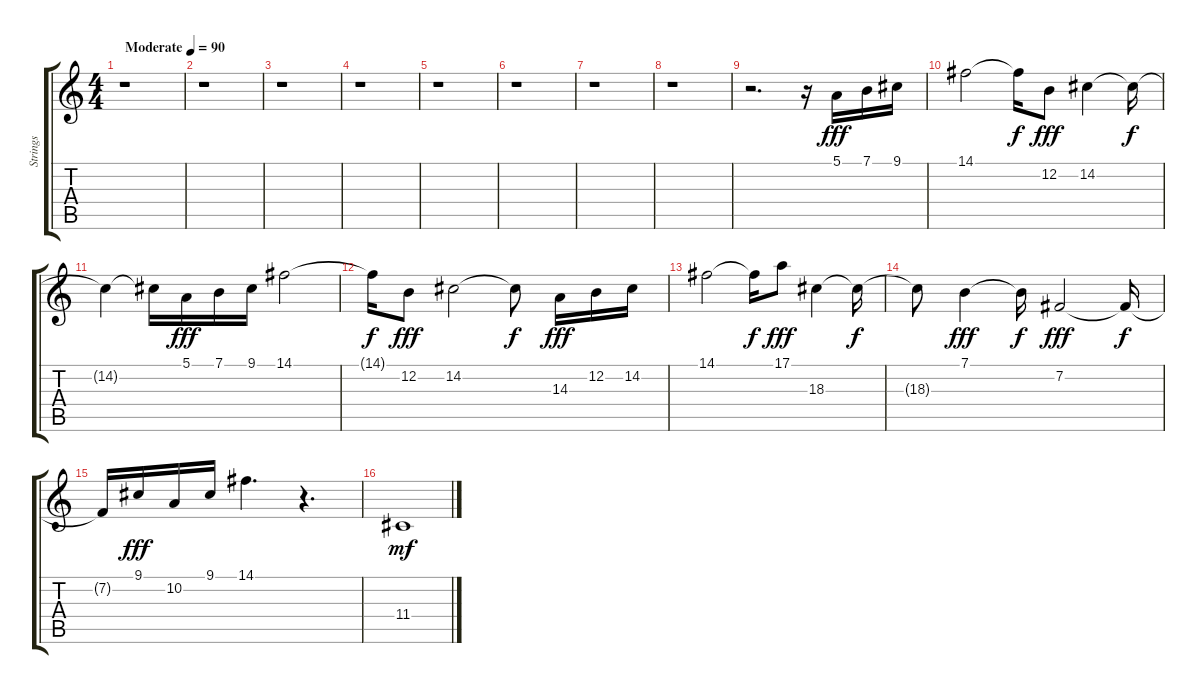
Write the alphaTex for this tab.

\track ("Strings" "Strings") {instrument stringensemble1}
\staff {score tabs}
\tuning (E4 B3 G3 D3 A2 E2) {hide}
\ts (4 4)
\tempo (90 "Moderate")
\clef g2
\ks c
r.1{dy fff instrument stringensemble1} |
r.1 |
r.1 |
r.1 |
r.1 |
r.1 |
r.1 |
r.1 |
r.2{d} r.16 5.1.16 7.1.16 9.1.16 |
14.1.2 14.1{t}.16{dy f} 12.2.8{dy fff} 14.2.4 14.2{t}.16{dy f} |
14.2{t}.4 14.2{t}.16 5.1.16{dy fff} 7.1.16 9.1.16 14.1.2 |
14.1{t}.16{dy f} 12.2.8{dy fff} 14.2.2 14.2{t}.8{dy f} 14.3.16{dy fff} 12.2.16 14.2.16 |
14.1.2 14.1{t}.16{dy f} 17.1.8{dy fff} 18.3.4 18.3{t}.16{dy f} |
18.3{t}.8 7.1.4{dy fff} 7.1{t}.16{dy f} 7.2.2{dy fff} 7.2{t}.16{dy f} |
7.2{t}.16 9.1.16{dy fff} 10.2.16 9.1.16 14.1.4{d} r.4{d} |
11.4.1{dy mf}
